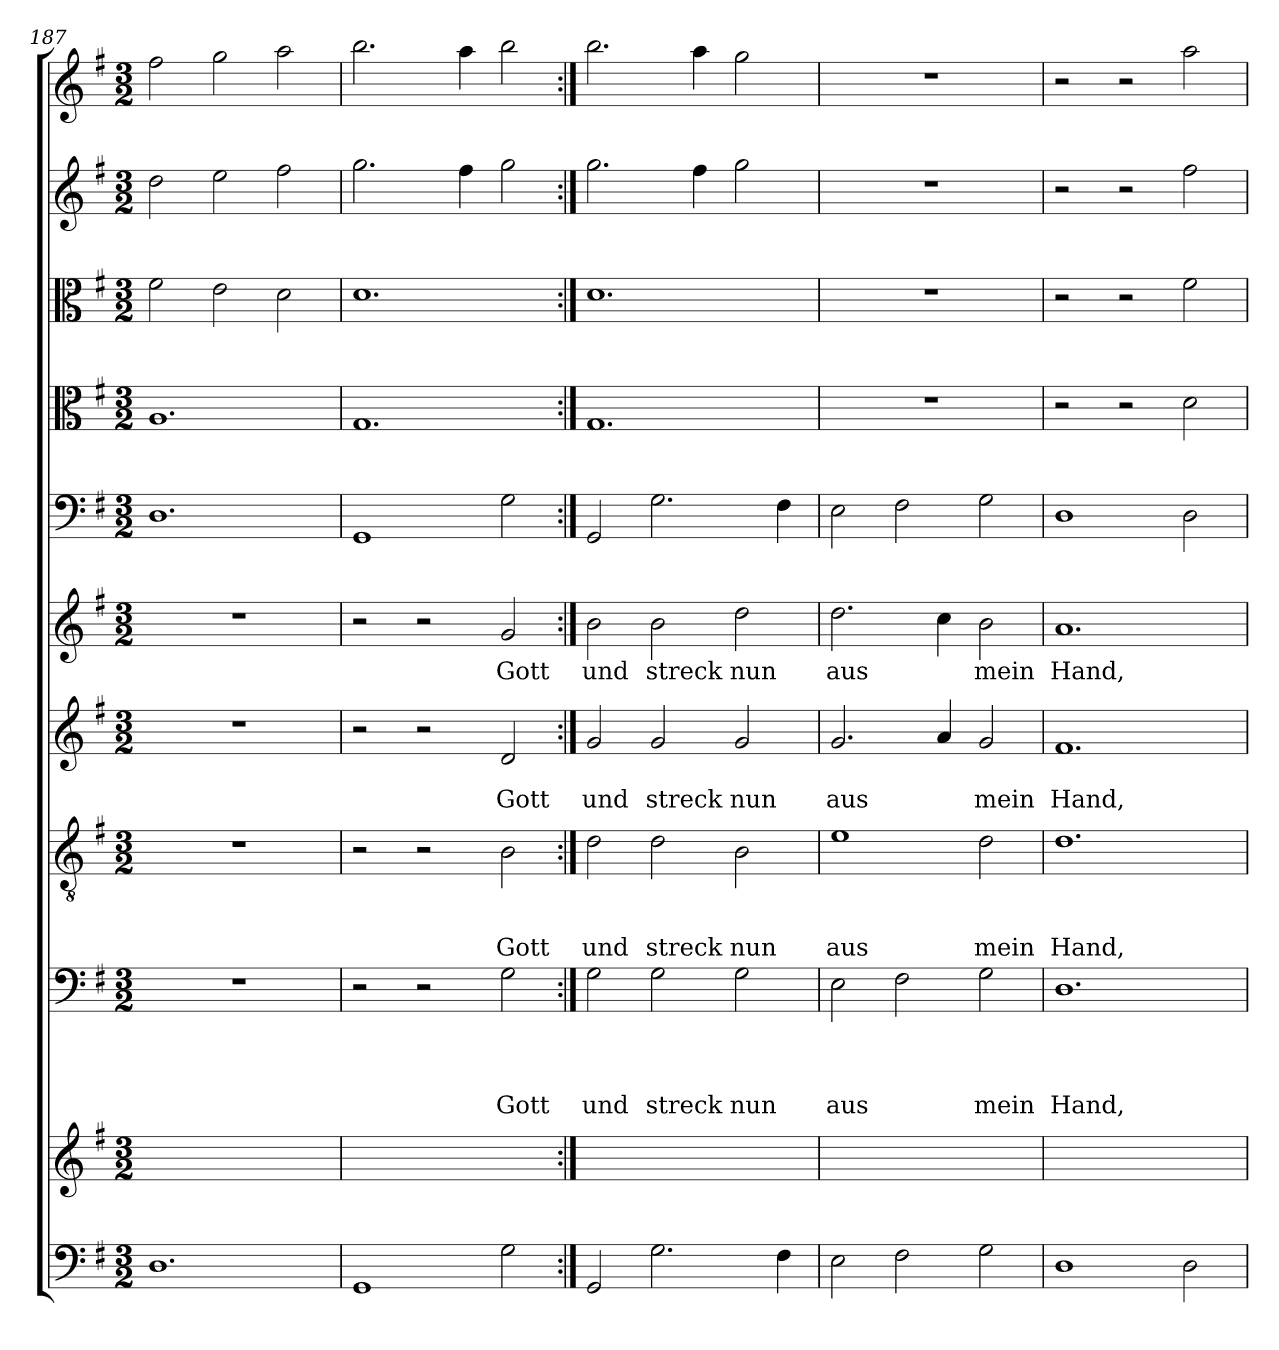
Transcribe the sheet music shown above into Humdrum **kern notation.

**kern	**kern	**kern	**text	**text	**text	**text	**kern	**text	**text	**text	**kern	**text	**text	**kern	**text	**kern	**kern	**kern	**kern	**kern
*part11	*part10	*part9	*part9	*part9	*part9	*part9	*part8	*part8	*part8	*part8	*part7	*part7	*part7	*part6	*part6	*part5	*part4	*part3	*part2	*part1
*staff11	*staff10	*staff9	*staff9	*staff9	*staff9	*staff9	*staff8	*staff8	*staff8	*staff8	*staff7	*staff7	*staff7	*staff6	*staff6	*staff5	*staff4	*staff3	*staff2	*staff1
*clefF4	*clefG2	*clefF4	*	*	*	*	*clefGv2	*	*	*	*clefG2	*	*	*clefG2	*	*clefF4	*clefC3	*clefC3	*clefG2	*clefG2
*k[f#]	*k[f#]	*k[f#]	*	*	*	*	*k[f#]	*	*	*	*k[f#]	*	*	*k[f#]	*	*k[f#]	*k[f#]	*k[f#]	*k[f#]	*k[f#]
*G:	*G:	*G:	*	*	*	*	*G:	*	*	*	*G:	*	*	*G:	*	*G:	*G:	*G:	*G:	*G:
*M3/2	*M3/2	*M3/2	*	*	*	*	*M3/2	*	*	*	*M3/2	*	*	*M3/2	*	*M3/2	*M3/2	*M3/2	*M3/2	*M3/2
=187	=187	=187	=187	=187	=187	=187	=187	=187	=187	=187	=187	=187	=187	=187	=187	=187	=187	=187	=187	=187
1.D	1.ryy	1.r	.	.	.	.	1.r	.	.	.	1.r	.	.	1.r	.	1.D	1.A	2f#\	2dd\	2ff#\
.	.	.	.	.	.	.	.	.	.	.	.	.	.	.	.	.	.	2e\	2ee\	2gg\
.	.	.	.	.	.	.	.	.	.	.	.	.	.	.	.	.	.	2d\	2ff#\	2aa\
=188	=188	=188	=188	=188	=188	=188	=188	=188	=188	=188	=188	=188	=188	=188	=188	=188	=188	=188	=188	=188
1GG	1.ryy	2r	.	.	.	.	2r	.	.	.	2r	.	.	2r	.	1GG	1.G	1.d	2.gg\	2.bb\
.	.	2r	.	.	.	.	2r	.	.	.	2r	.	.	2r	.	.	.	.	.	.
.	.	.	.	.	.	.	.	.	.	.	.	.	.	.	.	.	.	.	4ff#\	4aa\
!	!	!	!	!	!	!LO:LY:b	!	!	!	!LO:LY:b	!	!	!LO:LY:b	!	!LO:LY:b	!	!	!	!	!
2G\	.	2G\	.	.	.	Gott	2B\	.	.	Gott	2d/	.	Gott	2g/	Gott	2G\	.	.	2gg\	2bb\
=189:|!	=189:|!	=189:|!	=189:|!	=189:|!	=189:|!	=189:|!	=189:|!	=189:|!	=189:|!	=189:|!	=189:|!	=189:|!	=189:|!	=189:|!	=189:|!	=189:|!	=189:|!	=189:|!	=189:|!	=189:|!
!	!	!	!	!	!	!LO:LY:b	!	!	!	!LO:LY:b	!	!	!LO:LY:b	!	!LO:LY:b	!	!	!	!	!
2GG/	1.ryy	2G\	.	.	.	und	2d\	.	.	und	2g/	.	und	2b\	und	2GG/	1.G	1.d	2.gg\	2.bb\
!	!	!	!	!	!	!LO:LY:b	!	!	!	!LO:LY:b	!	!	!LO:LY:b	!	!LO:LY:b	!	!	!	!	!
2.G\	.	2G\	.	.	.	streck	2d\	.	.	streck	2g/	.	streck	2b\	streck	2.G\	.	.	.	.
.	.	.	.	.	.	.	.	.	.	.	.	.	.	.	.	.	.	.	4ff#\	4aa\
!	!	!	!	!	!	!LO:LY:b	!	!	!	!LO:LY:b	!	!	!LO:LY:b	!	!LO:LY:b	!	!	!	!	!
.	.	2G\	.	.	.	nun	2B\	.	.	nun	2g/	.	nun	2dd\	nun	.	.	.	2gg\	2gg\
4F#\	.	.	.	.	.	.	.	.	.	.	.	.	.	.	.	4F#\	.	.	.	.
=190	=190	=190	=190	=190	=190	=190	=190	=190	=190	=190	=190	=190	=190	=190	=190	=190	=190	=190	=190	=190
!	!	!	!	!	!	!LO:LY:b	!	!	!	!LO:LY:b	!	!	!LO:LY:b	!	!LO:LY:b	!	!	!	!	!
2E\	1.ryy	2E\	.	.	.	aus	1e	.	.	aus	2.g/	.	aus	2.dd\	aus	2E\	1.r	1.r	1.r	1.r
2F#\	.	2F#\	.	.	.	.	.	.	.	.	.	.	.	.	.	2F#\	.	.	.	.
.	.	.	.	.	.	.	.	.	.	.	4a/	.	.	4cc\	.	.	.	.	.	.
!	!	!	!	!	!	!LO:LY:b	!	!	!	!LO:LY:b	!	!	!LO:LY:b	!	!LO:LY:b	!	!	!	!	!
2G\	.	2G\	.	.	.	mein	2d\	.	.	mein	2g/	.	mein	2b\	mein	2G\	.	.	.	.
=191	=191	=191	=191	=191	=191	=191	=191	=191	=191	=191	=191	=191	=191	=191	=191	=191	=191	=191	=191	=191
!	!	!	!	!	!	!LO:LY:b	!	!	!	!LO:LY:b	!	!	!LO:LY:b	!	!LO:LY:b	!	!	!	!	!
1D	1.ryy	1.D	.	.	.	Hand,	1.d	.	.	Hand,	1.f#	.	Hand,	1.a	Hand,	1D	2r	2r	2r	2r
.	.	.	.	.	.	.	.	.	.	.	.	.	.	.	.	.	2r	2r	2r	2r
2D\	.	.	.	.	.	.	.	.	.	.	.	.	.	.	.	2D\	2d\	2f#\	2ff#\	2aa\
=	=	=	=	=	=	=	=	=	=	=	=	=	=	=	=	=	=	=	=	=
*-	*-	*-	*-	*-	*-	*-	*-	*-	*-	*-	*-	*-	*-	*-	*-	*-	*-	*-	*-	*-
